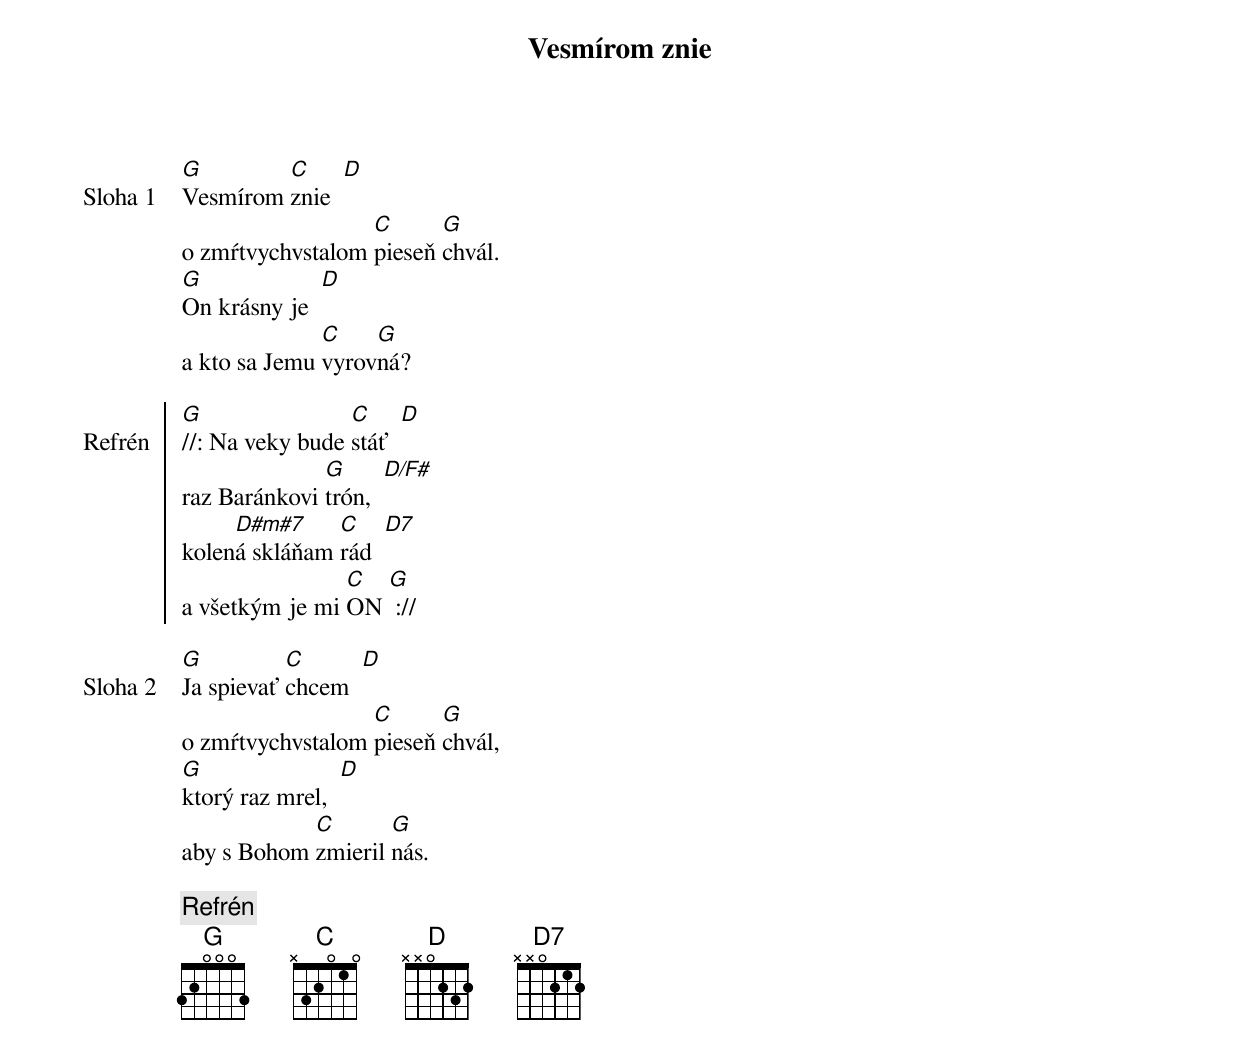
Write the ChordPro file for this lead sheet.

{title: Vesmírom znie}

{sov: Sloha 1}
[G]Vesmírom [C]znie  [D]
o zmŕtvychvstalom [C]pieseň [G]chvál.
[G]On krásny je  [D]
a kto sa Jemu [C]vyrov[G]ná?
{eov}

{soc: Refrén}
[G]//: Na veky bude [C]stáť  [D]
raz Baránkovi [G]trón,  [D/F#]
kolen[D#m#7]á skláňam [C]rád  [D7]
a všetkým je mi [C]ON [G] ://
{eoc}

{sov: Sloha 2}
[G]Ja spievať [C]chcem  [D]
o zmŕtvychvstalom [C]pieseň [G]chvál,
[G]ktorý raz mrel,  [D]
aby s Bohom [C]zmieril [G]nás.
{eov}

{comment: Refrén}
